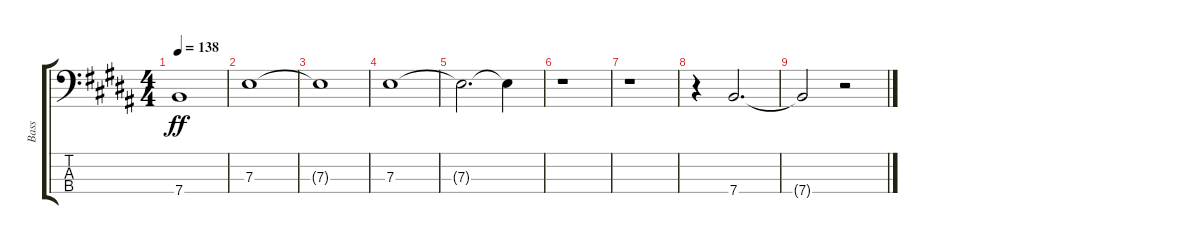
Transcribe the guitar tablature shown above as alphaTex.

\track ("Bass" "Bass") {instrument electricbassfinger}
\staff {score tabs}
\tuning (G2 D2 A1 E1) {hide}
\ts (4 4)
\tempo 138
\clef f4
\ks g#minor
7.4{t}.1{dy ff} |
\ks b
7.3.1 |
\ks g#minor
7.3{t}.1 |
7.3.1 |
7.3{t}.2{d} 7.3{t}.4 |
\ks b
r.1 |
\ks g#minor
r.1 |
\ks b
r.4 7.4.2{d} |
\ks g#minor
7.4{t}.2 r.2
